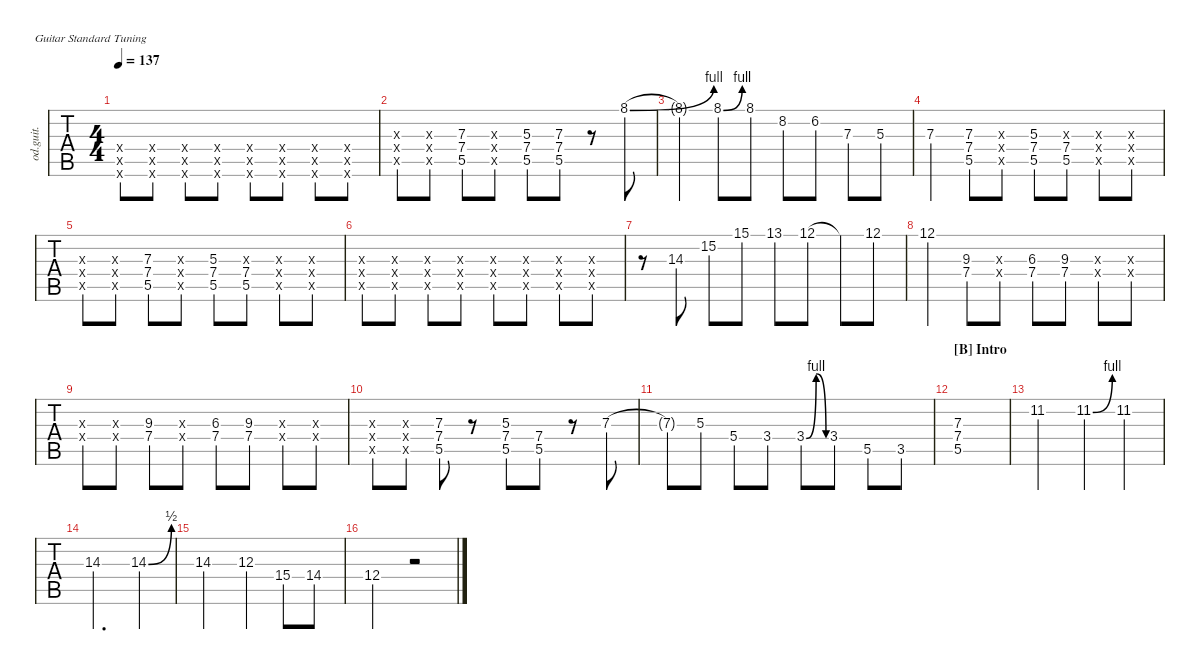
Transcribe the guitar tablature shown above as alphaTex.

\defaultSystemsLayout 4
\hideDynamics
\bracketExtendMode nobrackets
\track ("Guitar3" "od.guit.") {instrument overdrivenguitar}
\staff {tabs}
\tuning (E4 B3 G3 D3 A2 E2)
\ts (4 4)
\tempo 137
\clef g2
\ks f
(5.6{x acc forcenatural} 7.5{x acc forcenatural} 7.4{x acc forcenatural}).8{dy mf} (5.6{x acc forcenatural} 7.5{x acc forcenatural} 7.4{x acc forcenatural}).8 (5.6{x acc forcenatural} 7.5{x acc forcenatural} 7.4{x acc forcenatural}).8 (5.6{x acc forcenatural} 7.5{x acc forcenatural} 7.4{x acc forcenatural}).8 (5.6{x acc forcenatural} 7.5{x acc forcenatural} 7.4{x acc forcenatural}).8 (5.6{x acc forcenatural} 7.5{x acc forcenatural} 7.4{x acc forcenatural}).8 (5.6{x acc forcenatural} 7.5{x acc forcenatural} 7.4{x acc forcenatural}).8 (5.6{x acc forcenatural} 7.5{x acc forcenatural} 7.4{x acc forcenatural}).8 |
(5.5{x acc forcenatural} 7.4{x acc forcenatural} 7.3{x acc forcenatural}).8 (5.5{x acc forcenatural} 7.4{x acc forcenatural} 7.3{x acc forcenatural}).8 (5.5{acc forcenatural} 7.4{acc forcenatural} 7.3{acc forcenatural}).8 (5.5{x acc forcenatural} 7.4{x acc forcenatural} 7.3{x acc forcenatural}).8 (7.4{acc forcenatural} 5.3{acc forcenatural} 5.5{acc forcenatural}).8 (7.4{acc forcenatural} 5.5{acc forcenatural} 7.3{acc forcenatural}).8 r.8 8.1{be (bend 0 0 15 4) acc forcenatural}.8 |
8.1{t}.4 8.1{be (bend 0 0 15 4) acc forcenatural}.8 8.1{acc forcenatural}.8 8.2{acc forcenatural}.8 6.2{acc forcenatural}.8 7.3{acc forcenatural}.8 5.3{acc forcenatural}.8 |
7.3{acc forcenatural}.4 (5.5{acc forcenatural} 7.4{acc forcenatural} 7.3{acc forcenatural}).8 (5.5{x acc forcenatural} 7.4{x acc forcenatural} 7.3{x acc forcenatural}).8 (7.4{acc forcenatural} 5.3{acc forcenatural} 5.5{acc forcenatural}).8 (7.4{acc forcenatural} 5.5{acc forcenatural} 7.3{x acc forcenatural}).8 (5.5{x acc forcenatural} 7.4{x acc forcenatural} 7.3{x acc forcenatural}).8 (5.5{x acc forcenatural} 7.4{x acc forcenatural} 7.3{x acc forcenatural}).8 |
(5.5{x acc forcenatural} 7.4{x acc forcenatural} 7.3{x acc forcenatural}).8 (5.5{x acc forcenatural} 7.4{x acc forcenatural} 7.3{x acc forcenatural}).8 (5.5{acc forcenatural} 7.4{acc forcenatural} 7.3{acc forcenatural}).8 (5.5{x acc forcenatural} 7.4{x acc forcenatural} 7.3{x acc forcenatural}).8 (7.4{acc forcenatural} 5.3{acc forcenatural} 5.5{acc forcenatural}).8 (7.4{acc forcenatural} 5.5{acc forcenatural} 7.3{x acc forcenatural}).8 (5.5{x acc forcenatural} 7.4{x acc forcenatural} 7.3{x acc forcenatural}).8 (5.5{x acc forcenatural} 7.4{x acc forcenatural} 7.3{x acc forcenatural}).8 |
(10.5{x acc forcenatural} 12.4{x acc forcenatural} 12.3{x acc forcenatural}).8 (10.5{x acc forcenatural} 12.4{x acc forcenatural} 12.3{x acc forcenatural}).8 (10.5{x acc forcenatural} 12.4{x acc forcenatural} 12.3{x acc forcenatural}).8 (10.5{x acc forcenatural} 12.4{x acc forcenatural} 12.3{x acc forcenatural}).8 (10.5{x acc forcenatural} 12.4{x acc forcenatural} 12.3{x acc forcenatural}).8 (10.5{x acc forcenatural} 12.4{x acc forcenatural} 12.3{x acc forcenatural}).8 (10.5{x acc forcenatural} 12.4{x acc forcenatural} 12.3{x acc forcenatural}).8 (10.5{x acc forcenatural} 12.4{x acc forcenatural} 12.3{x acc forcenatural}).8 |
r.8 14.3{acc forcenatural}.8 15.2{acc forcenatural}.8 15.1{acc forcenatural}.8 13.1{acc forcenatural}.8 12.1{acc forcenatural}.8 12.1{t acc forcenatural}.8 12.1{acc forcenatural}.8 |
12.1{acc forcenatural}.4 (9.3{acc forcenatural} 7.4{acc forcenatural}).8 (9.3{x acc forcenatural} 7.4{x acc forcenatural}).8 (6.3{acc b} 7.4{acc forcenatural}).8 (9.3{acc forcenatural} 7.4{acc forcenatural}).8 (9.3{x acc forcenatural} 7.4{x acc forcenatural}).8 (9.3{x acc forcenatural} 7.4{x acc forcenatural}).8 |
(9.3{x acc forcenatural} 7.4{x acc forcenatural}).8 (9.3{x acc forcenatural} 7.4{x acc forcenatural}).8 (9.3{acc forcenatural} 7.4{acc forcenatural}).8 (9.3{x acc forcenatural} 7.4{x acc forcenatural}).8 (6.3{acc b} 7.4{acc forcenatural}).8 (9.3{acc forcenatural} 7.4{acc forcenatural}).8 (9.3{x acc forcenatural} 7.4{x acc forcenatural}).8 (9.3{x acc forcenatural} 7.4{x acc forcenatural}).8 |
(5.5{x acc forcenatural} 7.4{x acc forcenatural} 7.3{x acc forcenatural}).8 (5.5{x acc forcenatural} 7.4{x acc forcenatural} 7.3{x acc forcenatural}).8 (5.5{acc forcenatural} 7.4{acc forcenatural} 7.3{acc forcenatural}).8 r.8 (5.5{acc forcenatural} 7.4{acc forcenatural} 5.3{acc forcenatural}).8 (5.5{acc forcenatural} 7.4{acc forcenatural}).8 r.8 7.3{acc forcenatural}.8 |
7.3{t acc forcenatural}.8 5.3{acc forcenatural}.8 5.4{acc forcenatural}.8 3.4{acc forcenatural}.8 3.4{be (bendrelease 0 0 3.5999999999999996 4 20.4 4 30 0) acc forcenatural}.8 3.4{acc forcenatural}.8 5.5{acc forcenatural}.8 3.5{acc forcenatural}.8 |
\section ("B" "Intro")
(7.3{acc forcenatural} 5.5{acc forcenatural} 7.4{acc forcenatural}).1 |
11.2{acc b}.2 11.2{be (bend 0 0 15 4) acc b}.4 11.2{acc b}.4 |
14.3{acc forcenatural}.2{d} 14.3{be (bend 0 0 14.399999999999999 2) acc forcenatural}.4 |
14.3{acc forcenatural}.2 12.3{acc forcenatural}.4 15.4{acc forcenatural}.8 14.4{acc forcenatural}.8 |
12.4{acc forcenatural}.2 r.2
